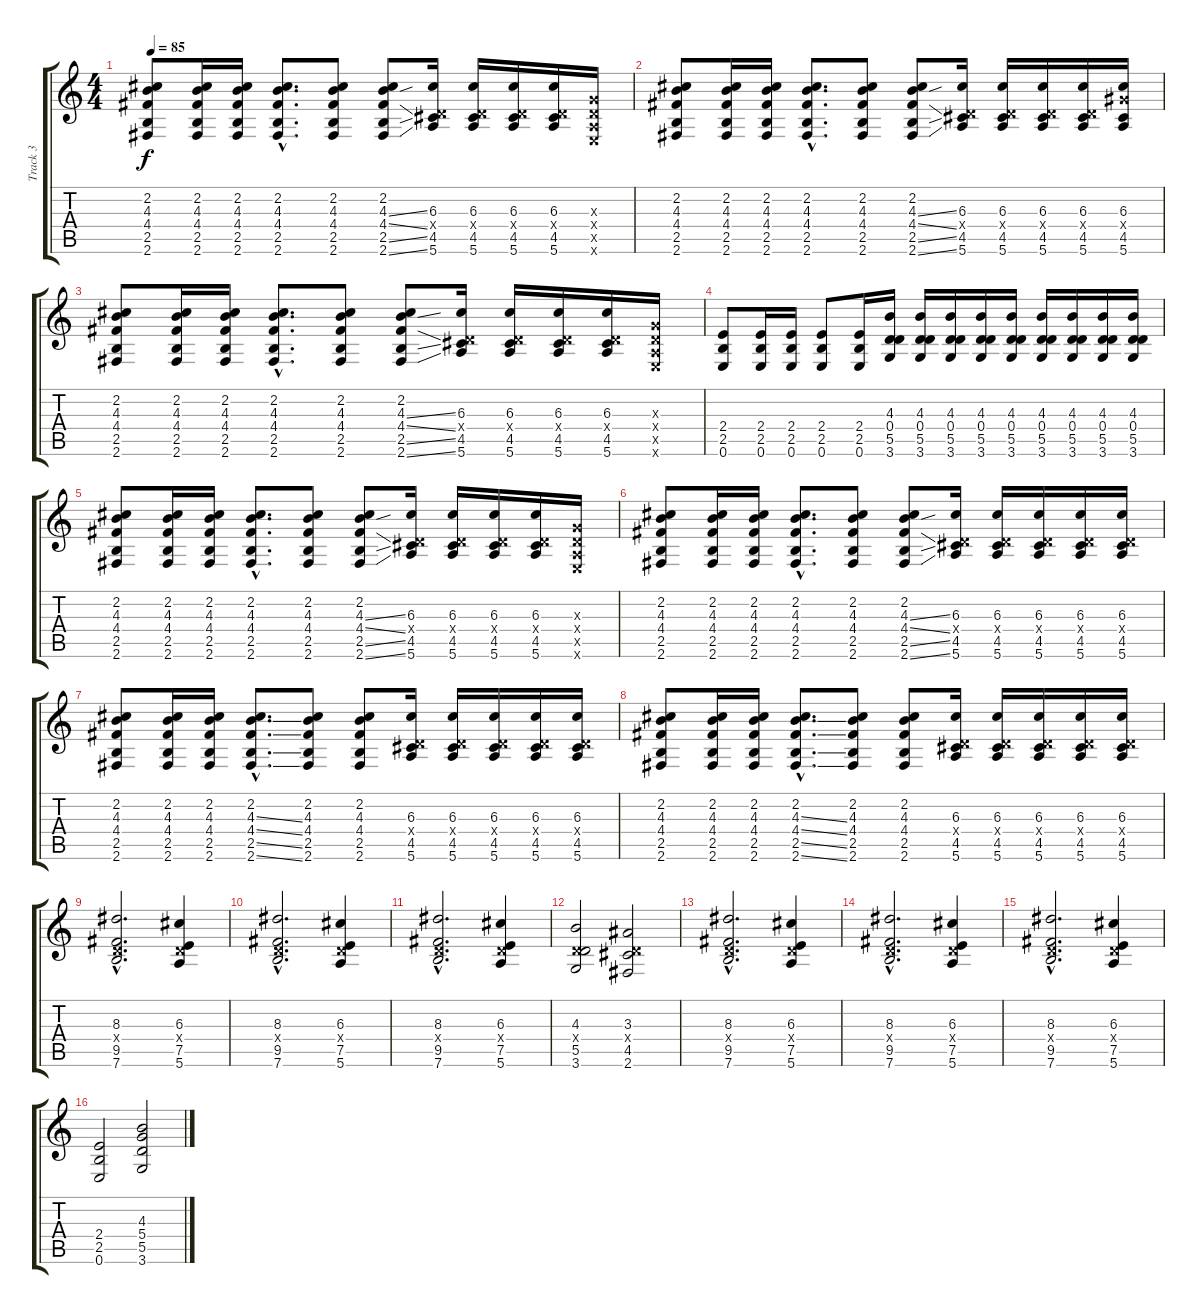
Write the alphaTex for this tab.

\track ("Track 3" "Track 3") {instrument electricguitarjazz}
\staff {score tabs}
\tuning (E4 B3 G3 D3 A2 E2) {hide}
\ts (4 4)
\tempo 85
\clef g2
\ks c
(2.2 4.3 4.4 2.5 2.6).8{dy f} (2.2 4.3 4.4 2.5 2.6).16 (2.2 4.3 4.4 2.5 2.6).16 (2.2{hac} 4.3{hac} 4.4{hac} 2.5{hac} 2.6{hac}).8{d} (2.2 4.3 4.4 2.5 2.6).8 (2.2 4.3{ss} 4.4{ss} 2.5{ss} 2.6{ss}).8 (6.3 0.4{x} 4.5 5.6).16 (6.3 0.4{x} 4.5 5.6).16 (6.3 0.4{x} 4.5 5.6).16 (6.3 0.4{x} 4.5 5.6).16 (0.3{x} 0.4{x} 0.5{x} 0.6{x}).16 |
(2.2 4.3 4.4 2.5 2.6).8 (2.2 4.3 4.4 2.5 2.6).16 (2.2 4.3 4.4 2.5 2.6).16 (2.2{hac} 4.3{hac} 4.4{hac} 2.5{hac} 2.6{hac}).8{d} (2.2 4.3 4.4 2.5 2.6).8 (2.2 4.3{ss} 4.4{ss} 2.5{ss} 2.6{ss}).8 (6.3 0.4{x} 4.5 5.6).16 (6.3 0.4{x} 4.5 5.6).16 (6.3 0.4{x} 4.5 5.6).16 (6.3 0.4{x} 4.5 5.6).16 (6.3 6.4{x} 4.5 5.6).16 |
(2.2 4.3 4.4 2.5 2.6).8 (2.2 4.3 4.4 2.5 2.6).16 (2.2 4.3 4.4 2.5 2.6).16 (2.2{hac} 4.3{hac} 4.4{hac} 2.5{hac} 2.6{hac}).8{d} (2.2 4.3 4.4 2.5 2.6).8 (2.2 4.3{ss} 4.4{ss} 2.5{ss} 2.6{ss}).8 (6.3 0.4{x} 4.5 5.6).16 (6.3 0.4{x} 4.5 5.6).16 (6.3 0.4{x} 4.5 5.6).16 (6.3 0.4{x} 4.5 5.6).16 (0.3{x} 0.4{x} 0.5{x} 0.6{x}).16 |
(2.4 2.5 0.6).8 (2.4 2.5 0.6).16 (2.4 2.5 0.6).16 (2.4 2.5 0.6).8 (2.4 2.5 0.6).16 (4.3 0.4 5.5 3.6).16 (4.3 0.4 5.5 3.6).16 (4.3 0.4 5.5 3.6).16 (4.3 0.4 5.5 3.6).16 (4.3 0.4 5.5 3.6).16 (4.3 0.4 5.5 3.6).16 (4.3 0.4 5.5 3.6).16 (4.3 0.4 5.5 3.6).16 (4.3 0.4 5.5 3.6).16 |
(2.2 4.3 4.4 2.5 2.6).8 (2.2 4.3 4.4 2.5 2.6).16 (2.2 4.3 4.4 2.5 2.6).16 (2.2{hac} 4.3{hac} 4.4{hac} 2.5{hac} 2.6{hac}).8{d} (2.2 4.3 4.4 2.5 2.6).8 (2.2 4.3{ss} 4.4{ss} 2.5{ss} 2.6{ss}).8 (6.3 0.4{x} 4.5 5.6).16 (6.3 0.4{x} 4.5 5.6).16 (6.3 0.4{x} 4.5 5.6).16 (6.3 0.4{x} 4.5 5.6).16 (0.3{x} 0.4{x} 0.5{x} 0.6{x}).16 |
(2.2 4.3 4.4 2.5 2.6).8 (2.2 4.3 4.4 2.5 2.6).16 (2.2 4.3 4.4 2.5 2.6).16 (2.2{hac} 4.3{hac} 4.4{hac} 2.5{hac} 2.6{hac}).8{d} (2.2 4.3 4.4 2.5 2.6).8 (2.2 4.3{ss} 4.4{ss} 2.5{ss} 2.6{ss}).8 (6.3 0.4{x} 4.5 5.6).16 (6.3 0.4{x} 4.5 5.6).16 (6.3 0.4{x} 4.5 5.6).16 (6.3 0.4{x} 4.5 5.6).16 (6.3 0.4{x} 4.5 5.6).16 |
(2.2 4.3 4.4 2.5 2.6).8 (2.2 4.3 4.4 2.5 2.6).16 (2.2 4.3 4.4 2.5 2.6).16 (2.2{hac} 4.3{ss hac} 4.4{ss hac} 2.5{ss hac} 2.6{ss hac}).8{d} (2.2 4.3 4.4 2.5 2.6).8 (2.2 4.3 4.4 2.5 2.6).8 (6.3 0.4{x} 4.5 5.6).16 (6.3 0.4{x} 4.5 5.6).16 (6.3 0.4{x} 4.5 5.6).16 (6.3 0.4{x} 4.5 5.6).16 (6.3 0.4{x} 4.5 5.6).16 |
(2.2 4.3 4.4 2.5 2.6).8 (2.2 4.3 4.4 2.5 2.6).16 (2.2 4.3 4.4 2.5 2.6).16 (2.2{hac} 4.3{ss hac} 4.4{ss hac} 2.5{ss hac} 2.6{ss hac}).8{d} (2.2 4.3 4.4 2.5 2.6).8 (2.2 4.3 4.4 2.5 2.6).8 (6.3 0.4{x} 4.5 5.6).16 (6.3 0.4{x} 4.5 5.6).16 (6.3 0.4{x} 4.5 5.6).16 (6.3 0.4{x} 4.5 5.6).16 (6.3 0.4{x} 4.5 5.6).16 |
(8.3{hac} 0.4{hac x} 9.5{hac} 7.6{hac}).2{d volume 16 instrument electricguitarjazz} (6.3 0.4{x} 7.5 5.6).4 |
(8.3{hac} 0.4{hac x} 9.5{hac} 7.6{hac}).2{d} (6.3 0.4{x} 7.5 5.6).4 |
(8.3{hac} 0.4{hac x} 9.5{hac} 7.6{hac}).2{d} (6.3 0.4{x} 7.5 5.6).4 |
(4.3 0.4{x} 5.5 3.6).2 (3.3 0.4{x} 4.5 2.6).2 |
(8.3{hac} 0.4{hac x} 9.5{hac} 7.6{hac}).2{d} (6.3 0.4{x} 7.5 5.6).4 |
(8.3{hac} 0.4{hac x} 9.5{hac} 7.6{hac}).2{d} (6.3 0.4{x} 7.5 5.6).4 |
(8.3{hac} 0.4{hac x} 9.5{hac} 7.6{hac}).2{d} (6.3 0.4{x} 7.5 5.6).4 |
(2.4 2.5 0.6).2 (4.3 5.4 5.5 3.6).2
